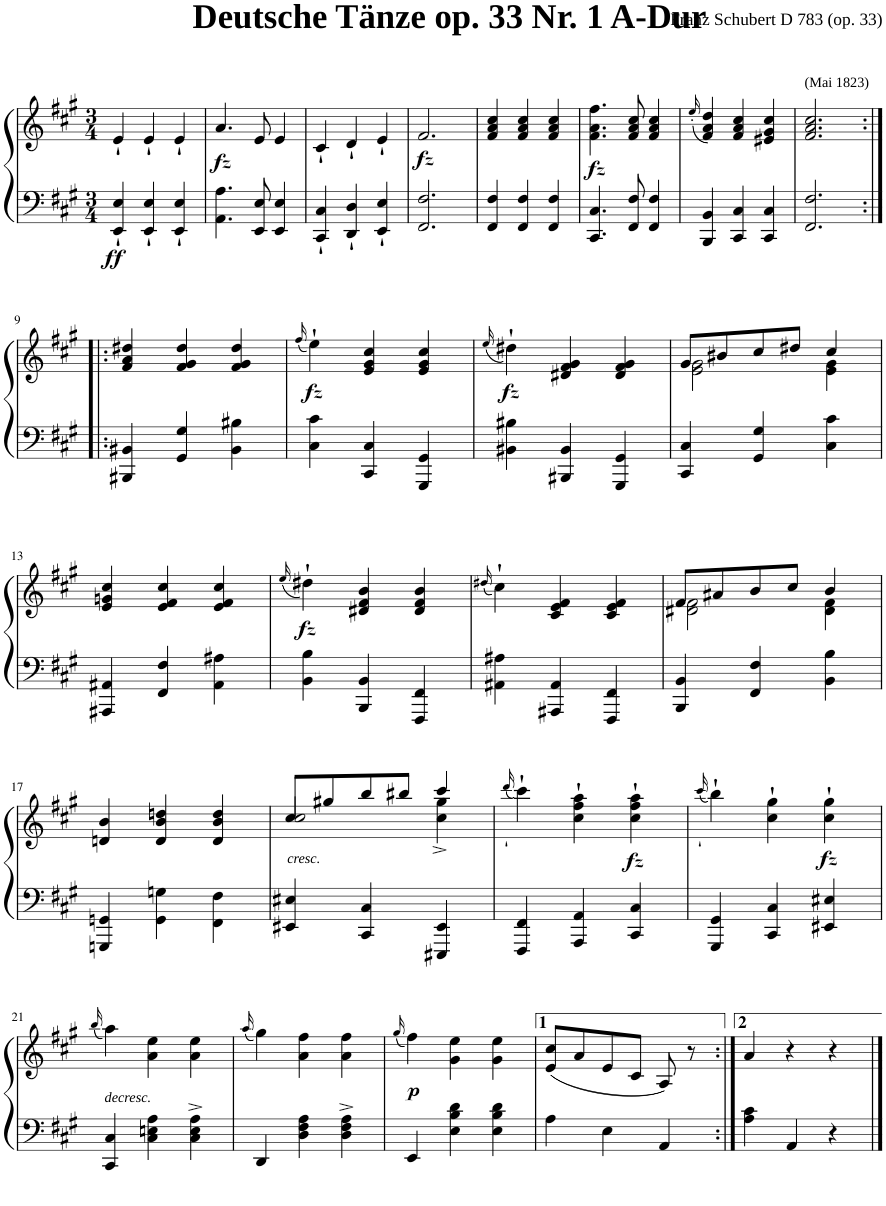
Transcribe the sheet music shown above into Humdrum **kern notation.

**kern	**kern	**dynam
*part1	*part1	*part1
*staff2	*staff1	*staff1/2
*I"Klavier	*	*
*I'Klav.	*	*
*clefF4	*clefG2	*
*k[f#c#g#]	*k[f#c#g#]	*
*A:	*A:	*
*M3/4	*M3/4	*
=1	=1	=1
!	!	!LO:DY:b=2
4EE/` 4E/`	4e`/	ff
4EE/` 4E/`	4e`/	.
4EE/` 4E/`	4e`/	.
=2	=2	=2
!	!	!LO:DY:b
4.AA\ 4.A\	4.a/	fz
8EE/ 8E/	8e/	.
4EE/ 4E/	4e/	.
=3	=3	=3
4CC#/` 4C#/`	4c#`/	.
4DD/` 4D/`	4d`/	.
4EE/` 4E/`	4e`/	.
=4	=4	=4
!	!	!LO:DY:b
2.FF#/ 2.F#/	2.f#/	fz
=5	=5	=5
4FF#/ 4F#/	4f#/ 4a/ 4cc#/	.
4FF#/ 4F#/	4f#/ 4a/ 4cc#/	.
4FF#/ 4F#/	4f#/ 4a/ 4cc#/	.
=6	=6	=6
!	!	!LO:DY:b
4.CC#/ 4.C#/	4.f#\ 4.a\ 4.ff#\	fz
8FF#/ 8F#/	8f#/ 8a/ 8cc#/	.
4FF#/ 4F#/	4f#/ 4a/ 4cc#/	.
=7	=7	=7
.	(16qee'/	.
4BBB/ 4BB/	4f#/ 4a/ 4dd/)	.
4CC#/ 4C#/	4f#/ 4a/ 4cc#/	.
4CC#/ 4C#/	4e#X/ 4g#/ 4cc#/	.
=8	=8	=8
!	!LO:TX:a:t=(Mai 1823)	!
2.FF#/ 2.F#/	2.f#/ 2.a/ 2.cc#/	.
!!LO:LB:g=z
=9:|!|:	=9:|!|:	=9:|!|:
4BBB#X/ 4BB#X/	4f#/ 4a/ 4dd#X/	.
4GG#/ 4G#/	4f#/ 4g#/ 4dd#/	.
4BB#\ 4B#X\	4f#/ 4g#/ 4dd#/	.
=10	=10	=10
.	(16qff#/	.
!	!	!LO:DY:b
4C#\ 4c#\	4ee`\)	fz
4CC#/ 4C#/	4e/ 4g#/ 4cc#/	.
4GGG#/ 4GG#/	4e/ 4g#/ 4cc#/	.
=11	=11	=11
.	(16qee/	.
!	!	!LO:DY:b
4BB#X\ 4B#X\	4dd#X`\)	fz
4BBB#X/ 4BB#/	4d#X/ 4f#/ 4g#/	.
4GGG#/ 4GG#/	4d#/ 4f#/ 4g#/	.
=12	=12	=12
*	*^	*
4CC#/ 4C#/	8g#/L	2e\ 2g#\	.
.	8b#X/	.	.
4GG#/ 4G#/	8cc#/	.	.
.	8dd#X/J	.	.
4C#\ 4c#\	4cc#/	4e\ 4g#\	.
*	*v	*v	*
!!LO:LB:g=z
=13	=13	=13
4AAA#X/ 4AA#X/	4e/ 4gn/ 4cc#/	.
4FF#/ 4F#/	4e/ 4f#/ 4cc#/	.
4AA#\ 4A#X\	4e/ 4f#/ 4cc#/	.
=14	=14	=14
.	(16qee/	.
!	!	!LO:DY:b
4BB\ 4B\	4dd#X`\)	fz
4BBB/ 4BB/	4d#X/ 4f#/ 4b/	.
4FFF#/ 4FF#/	4d#/ 4f#/ 4b/	.
=15	=15	=15
.	(16qdd#X/	.
4AA#X\ 4A#X\	4cc#`\)	.
4AAA#X/ 4AA#/	4c#/ 4e/ 4f#/	.
4FFF#/ 4FF#/	4c#/ 4e/ 4f#/	.
=16	=16	=16
*	*^	*
4BBB/ 4BB/	8f#/L	2d#X\ 2f#\	.
.	8a#X/	.	.
4FF#/ 4F#/	8b/	.	.
.	8cc#/J	.	.
4BB\ 4B\	4b/	4d#\ 4f#\	.
*	*v	*v	*
!!LO:LB:g=z
=17	=17	=17
4GGGn/ 4GGn/	4dn/ 4b/	.
4GG\ 4Gn\	4d/ 4b/ 4ddn/	.
4FF#\ 4F#\	4d/ 4b/ 4dd/	.
=18	=18	=18
*	*^	*
!	!LO:TX:b:i:t=cresc.	!	!
4EE#X/ 4E#X/	8cc#/L	2cc#/	.
.	8gg#X/	.	.
4CC#/ 4C#/	8bb/	.	.
.	8bb#X/J	.	.
4EEE#X/ 4EE#/	4ccc#/	4cc#\^ 4gg#\^	.
*	*v	*v	*
=19	=19	=19
.	(16qddd`/	.
4FFF#/ 4FF#/	4ccc#`\)	.
4AAA/ 4AA/	4cc#\` 4ff#\` 4aa\`	.
!	!	!LO:DY:b
4CC#/ 4C#/	4cc#\` 4ff#\` 4aa\`	fz
=20	=20	=20
.	(16qccc#`/	.
4GGG#/ 4GG#/	4bb`\)	.
4CC#/ 4C#/	4cc#\` 4gg#\`	.
!	!	!LO:DY:b
4EE#X/ 4E#X/	4cc#\` 4gg#\`	fz
!!LO:LB:g=z
=21	=21	=21
.	(16qbb/	.
!	!LO:TX:b:i:t=decresc.	!
4CC#/ 4C#/	4aa\)	.
4C#\ 4En\ 4A\	4a\ 4ee\	.
4C#\^ 4E\^ 4A\^	4a\ 4ee\	.
=22	=22	=22
.	(16qaa/	.
4DD/	4gg#\)	.
4D\ 4F#\ 4A\	4a\ 4ff#\	.
4D\^ 4F#\^ 4A\^	4a\ 4ff#\	.
=23	=23	=23
.	(16qgg#/	.
!	!	!LO:DY:b
4EE/	4ff#\)	p
4E\ 4B\ 4d\	4g#\ 4ee\	.
4E\ 4B\ 4d\	4g#\ 4ee\	.
=24	=24	=24
4A\	(8e/ 8cc#/L	.
.	8a/	.
4E\	8e/	.
.	8c#/J	.
4AA/	8A/)	.
.	8r	.
=25:|!	=25:|!	=25:|!
4A\ 4c#\	4a/	.
4AA/	4r	.
4r	4r	.
==	==	==
*-	*-	*-
